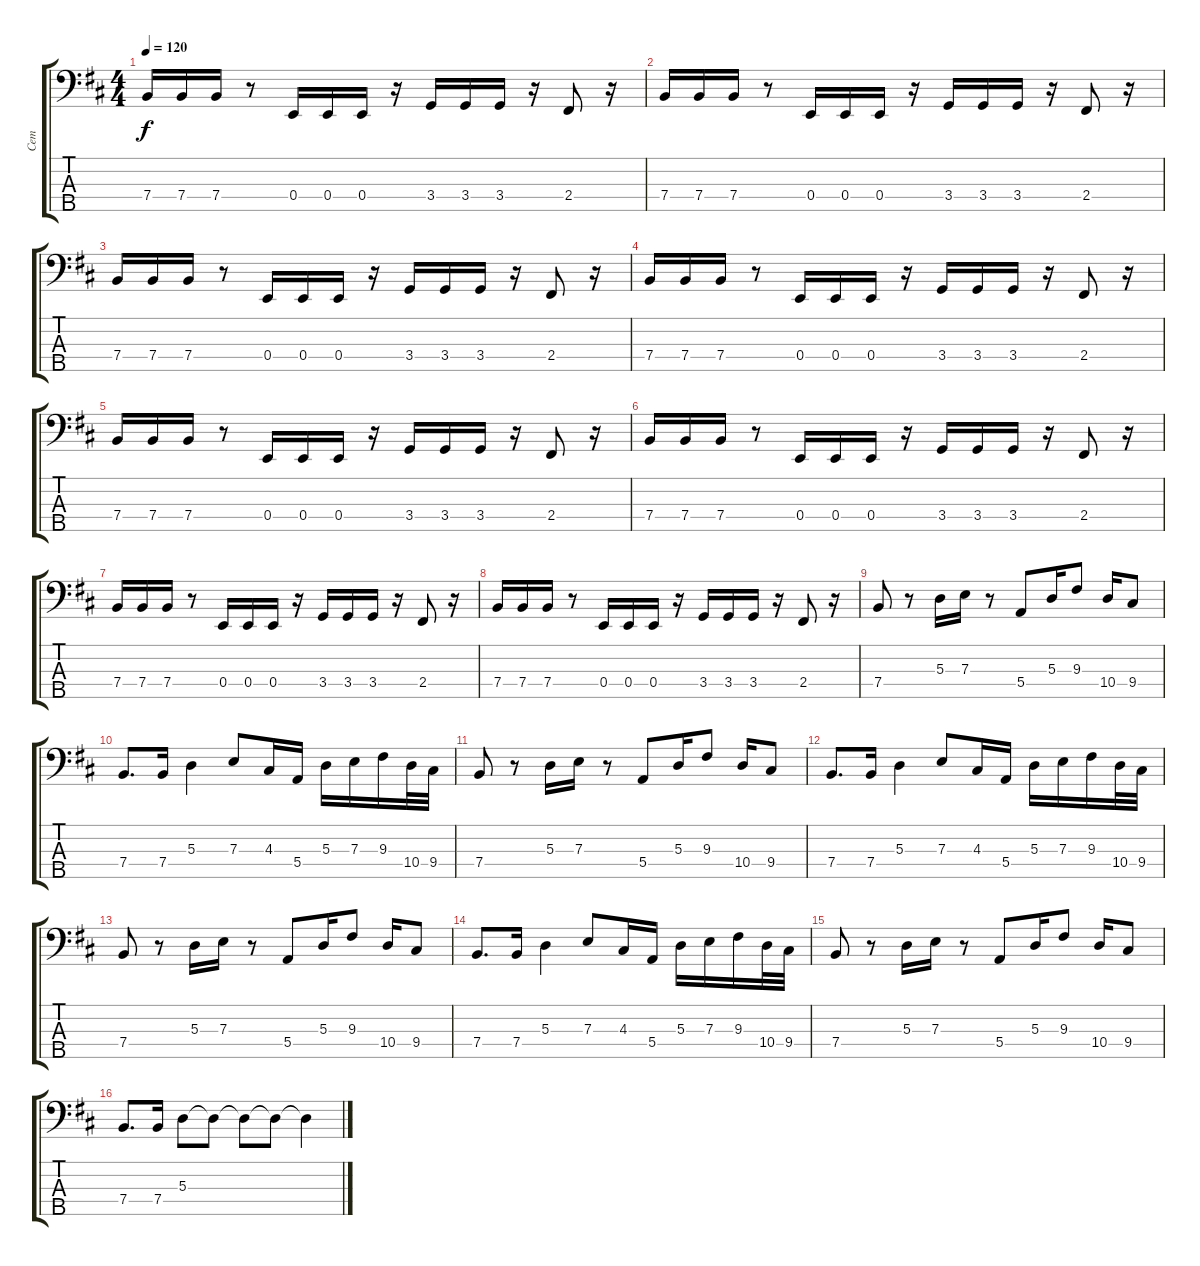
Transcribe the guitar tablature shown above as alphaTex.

\track ("Cem" "Cem") {instrument electricbassfinger}
\staff {score tabs}
\tuning (G2 D2 A1 E1 B0) {hide}
\ts (4 4)
\tempo 120
\clef f4
\ks d
7.4.16{dy f} 7.4.16 7.4.16 r.8 0.4.16 0.4.16 0.4.16 r.16 3.4.16 3.4.16 3.4.16 r.16 2.4.8 r.16 |
7.4.16 7.4.16 7.4.16 r.8 0.4.16 0.4.16 0.4.16 r.16 3.4.16 3.4.16 3.4.16 r.16 2.4.8 r.16 |
7.4.16 7.4.16 7.4.16 r.8 0.4.16 0.4.16 0.4.16 r.16 3.4.16 3.4.16 3.4.16 r.16 2.4.8 r.16 |
7.4.16 7.4.16 7.4.16 r.8 0.4.16 0.4.16 0.4.16 r.16 3.4.16 3.4.16 3.4.16 r.16 2.4.8 r.16 |
7.4.16 7.4.16 7.4.16 r.8 0.4.16 0.4.16 0.4.16 r.16 3.4.16 3.4.16 3.4.16 r.16 2.4.8 r.16 |
7.4.16 7.4.16 7.4.16 r.8 0.4.16 0.4.16 0.4.16 r.16 3.4.16 3.4.16 3.4.16 r.16 2.4.8 r.16 |
7.4.16 7.4.16 7.4.16 r.8 0.4.16 0.4.16 0.4.16 r.16 3.4.16 3.4.16 3.4.16 r.16 2.4.8 r.16 |
7.4.16 7.4.16 7.4.16 r.8 0.4.16 0.4.16 0.4.16 r.16 3.4.16 3.4.16 3.4.16 r.16 2.4.8 r.16 |
7.4.8 r.8 5.3.16 7.3.16 r.8 5.4.8 5.3.16 9.3.8 10.4.16 9.4.8 |
7.4.8{d} 7.4.16 5.3.4 7.3.8 4.3.16 5.4.16 5.3.16 7.3.16 9.3.16 10.4.32 9.4.32 |
7.4.8 r.8 5.3.16 7.3.16 r.8 5.4.8 5.3.16 9.3.8 10.4.16 9.4.8 |
7.4.8{d} 7.4.16 5.3.4 7.3.8 4.3.16 5.4.16 5.3.16 7.3.16 9.3.16 10.4.32 9.4.32 |
7.4.8 r.8 5.3.16 7.3.16 r.8 5.4.8 5.3.16 9.3.8 10.4.16 9.4.8 |
7.4.8{d} 7.4.16 5.3.4 7.3.8 4.3.16 5.4.16 5.3.16 7.3.16 9.3.16 10.4.32 9.4.32 |
7.4.8 r.8 5.3.16 7.3.16 r.8 5.4.8 5.3.16 9.3.8 10.4.16 9.4.8 |
7.4.8{d} 7.4.16 5.3.8 5.3{t}.8 5.3{t}.8 5.3{t}.8 5.3{t}.4
